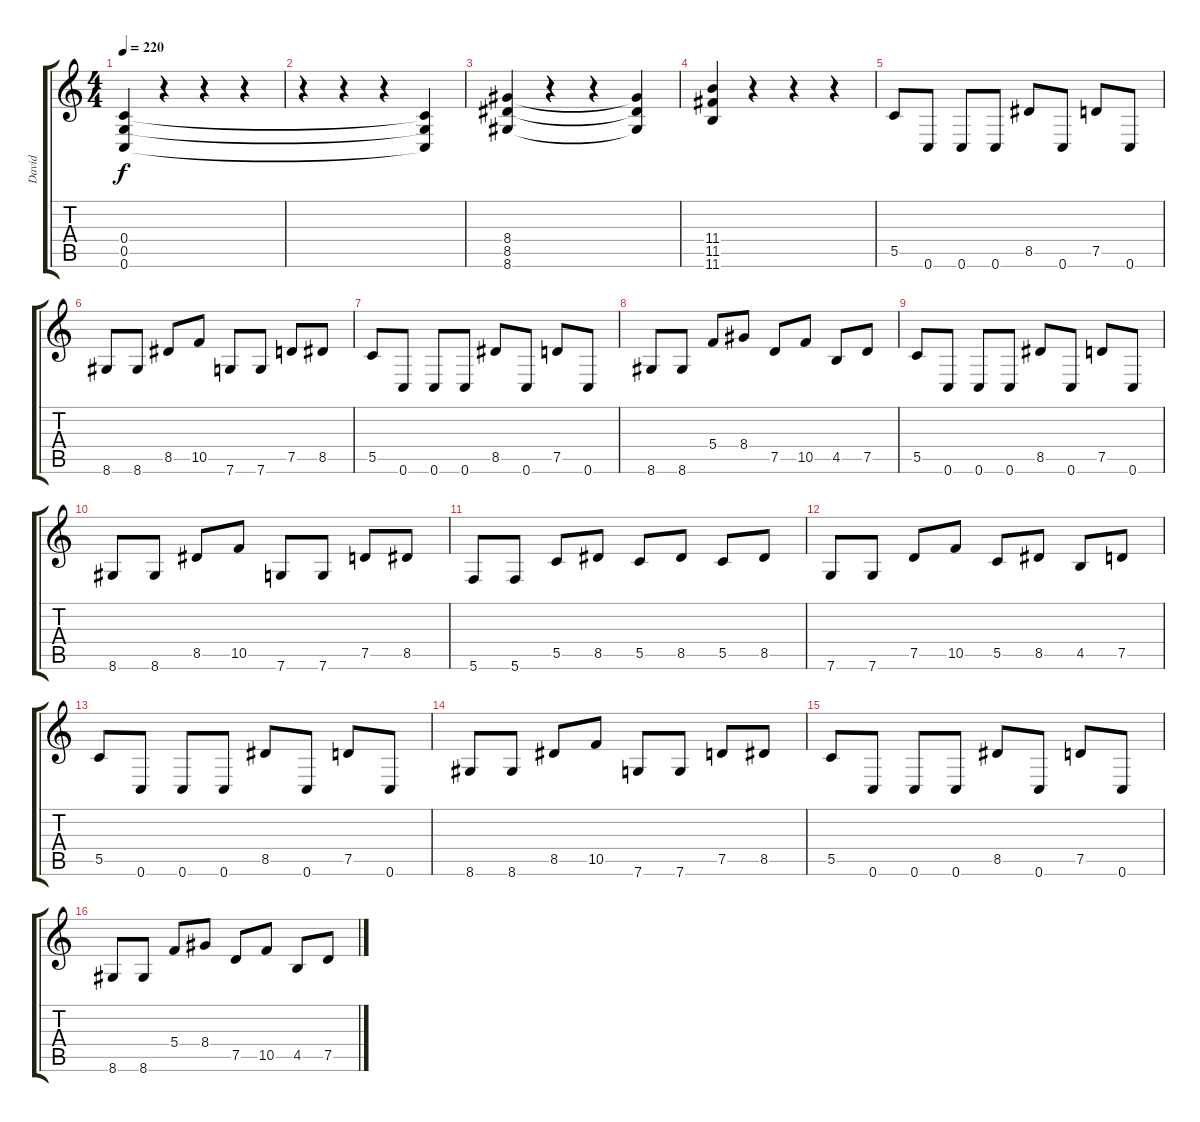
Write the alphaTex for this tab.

\track ("David" "David") {instrument distortionguitar}
\staff {score tabs}
\tuning (D4 A3 F3 C3 G2 C2) {hide}
\ts (4 4)
\tempo 220
\clef g2
\ks c
(0.4 0.5 0.6).4{dy f} r.4 r.4 r.4 |
r.4 r.4 r.4 (0.4{t} 0.5{t} 0.6{t}).4 |
(8.4 8.5 8.6).4 r.4 r.4 (8.4{t} 8.5{t} 8.6{t}).4 |
(11.4 11.5 11.6).4 r.4 r.4 r.4 |
5.5.8 0.6.8 0.6.8 0.6.8 8.5.8 0.6.8 7.5.8 0.6.8 |
8.6.8 8.6.8 8.5.8 10.5.8 7.6.8 7.6.8 7.5.8 8.5.8 |
5.5.8 0.6.8 0.6.8 0.6.8 8.5.8 0.6.8 7.5.8 0.6.8 |
8.6.8 8.6.8 5.4.8 8.4.8 7.5.8 10.5.8 4.5.8 7.5.8 |
5.5.8 0.6.8 0.6.8 0.6.8 8.5.8 0.6.8 7.5.8 0.6.8 |
8.6.8 8.6.8 8.5.8 10.5.8 7.6.8 7.6.8 7.5.8 8.5.8 |
5.6.8 5.6.8 5.5.8 8.5.8 5.5.8 8.5.8 5.5.8 8.5.8 |
7.6.8 7.6.8 7.5.8 10.5.8 5.5.8 8.5.8 4.5.8 7.5.8 |
5.5.8 0.6.8 0.6.8 0.6.8 8.5.8 0.6.8 7.5.8 0.6.8 |
8.6.8 8.6.8 8.5.8 10.5.8 7.6.8 7.6.8 7.5.8 8.5.8 |
5.5.8 0.6.8 0.6.8 0.6.8 8.5.8 0.6.8 7.5.8 0.6.8 |
8.6.8 8.6.8 5.4.8 8.4.8 7.5.8 10.5.8 4.5.8 7.5.8
